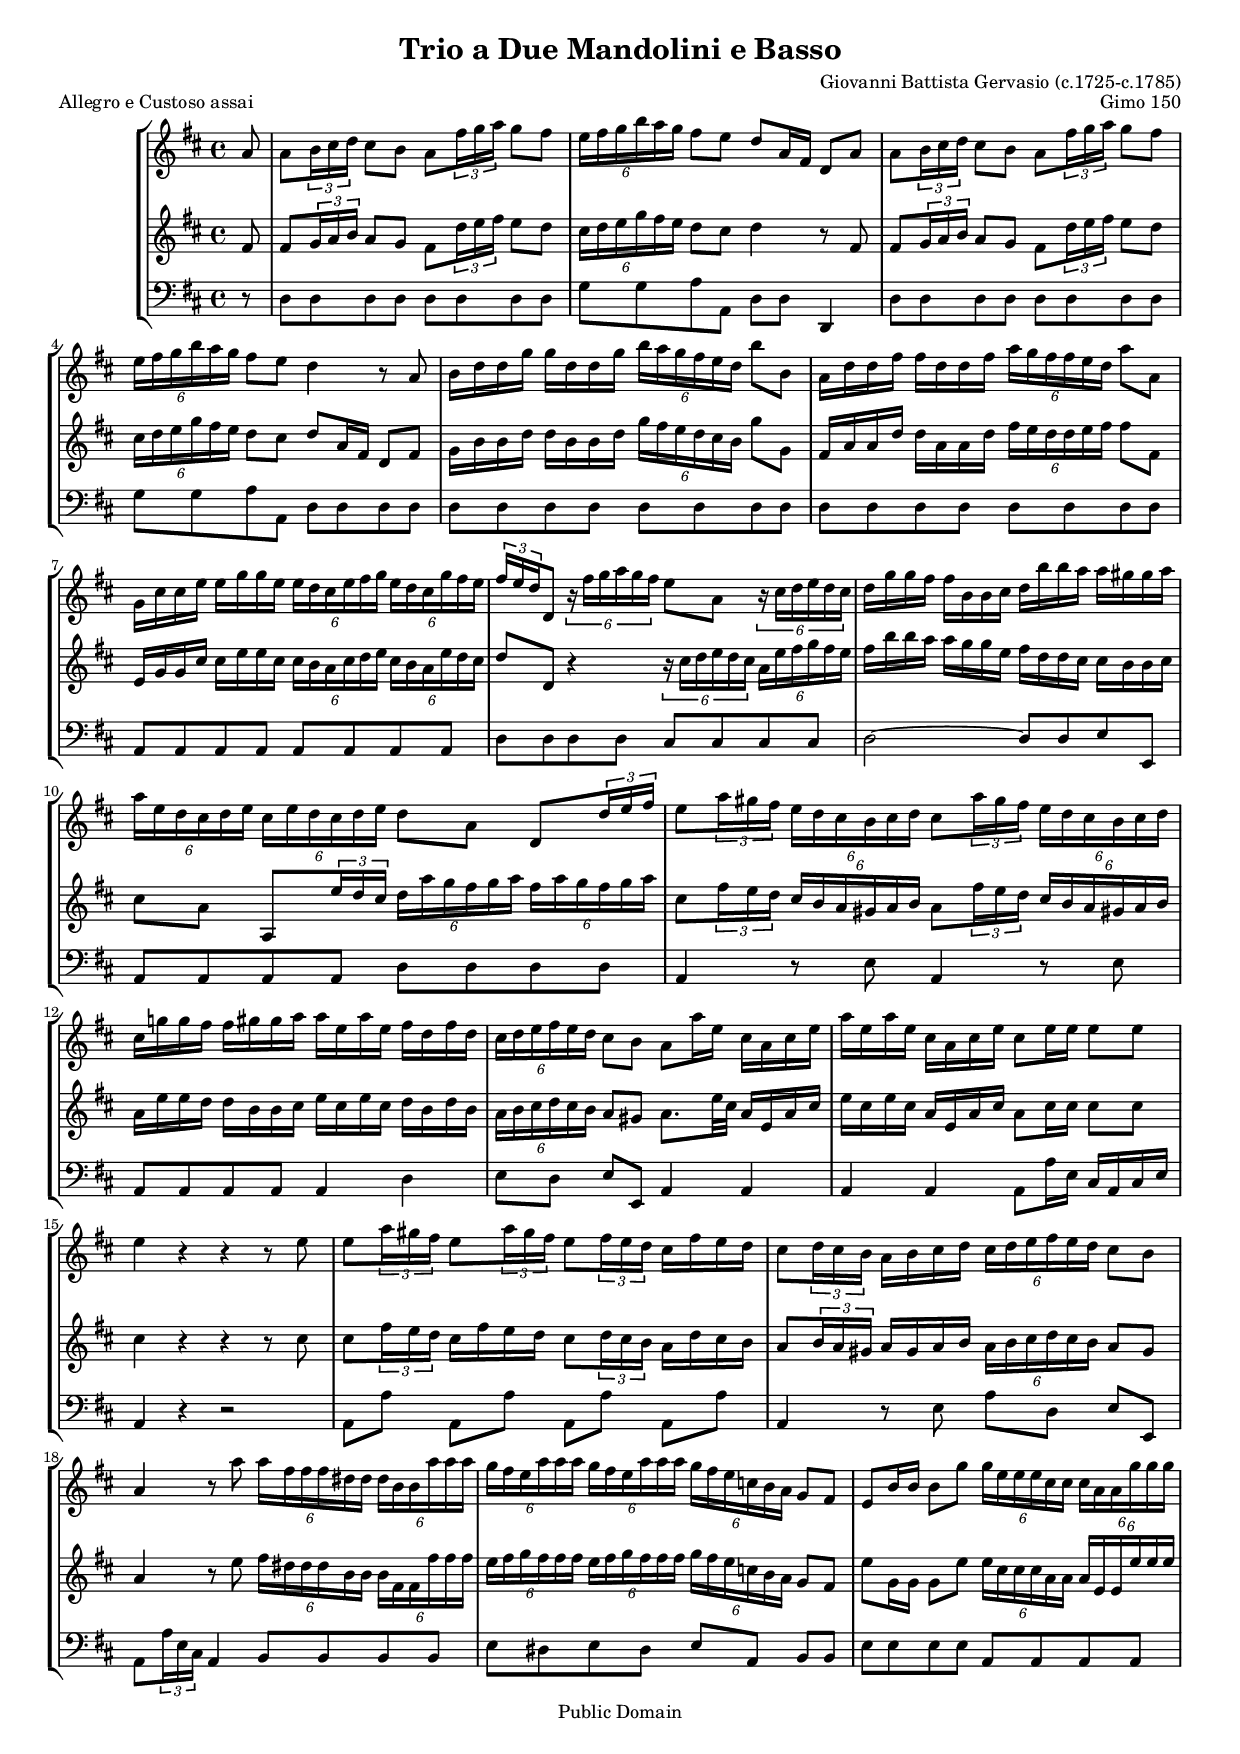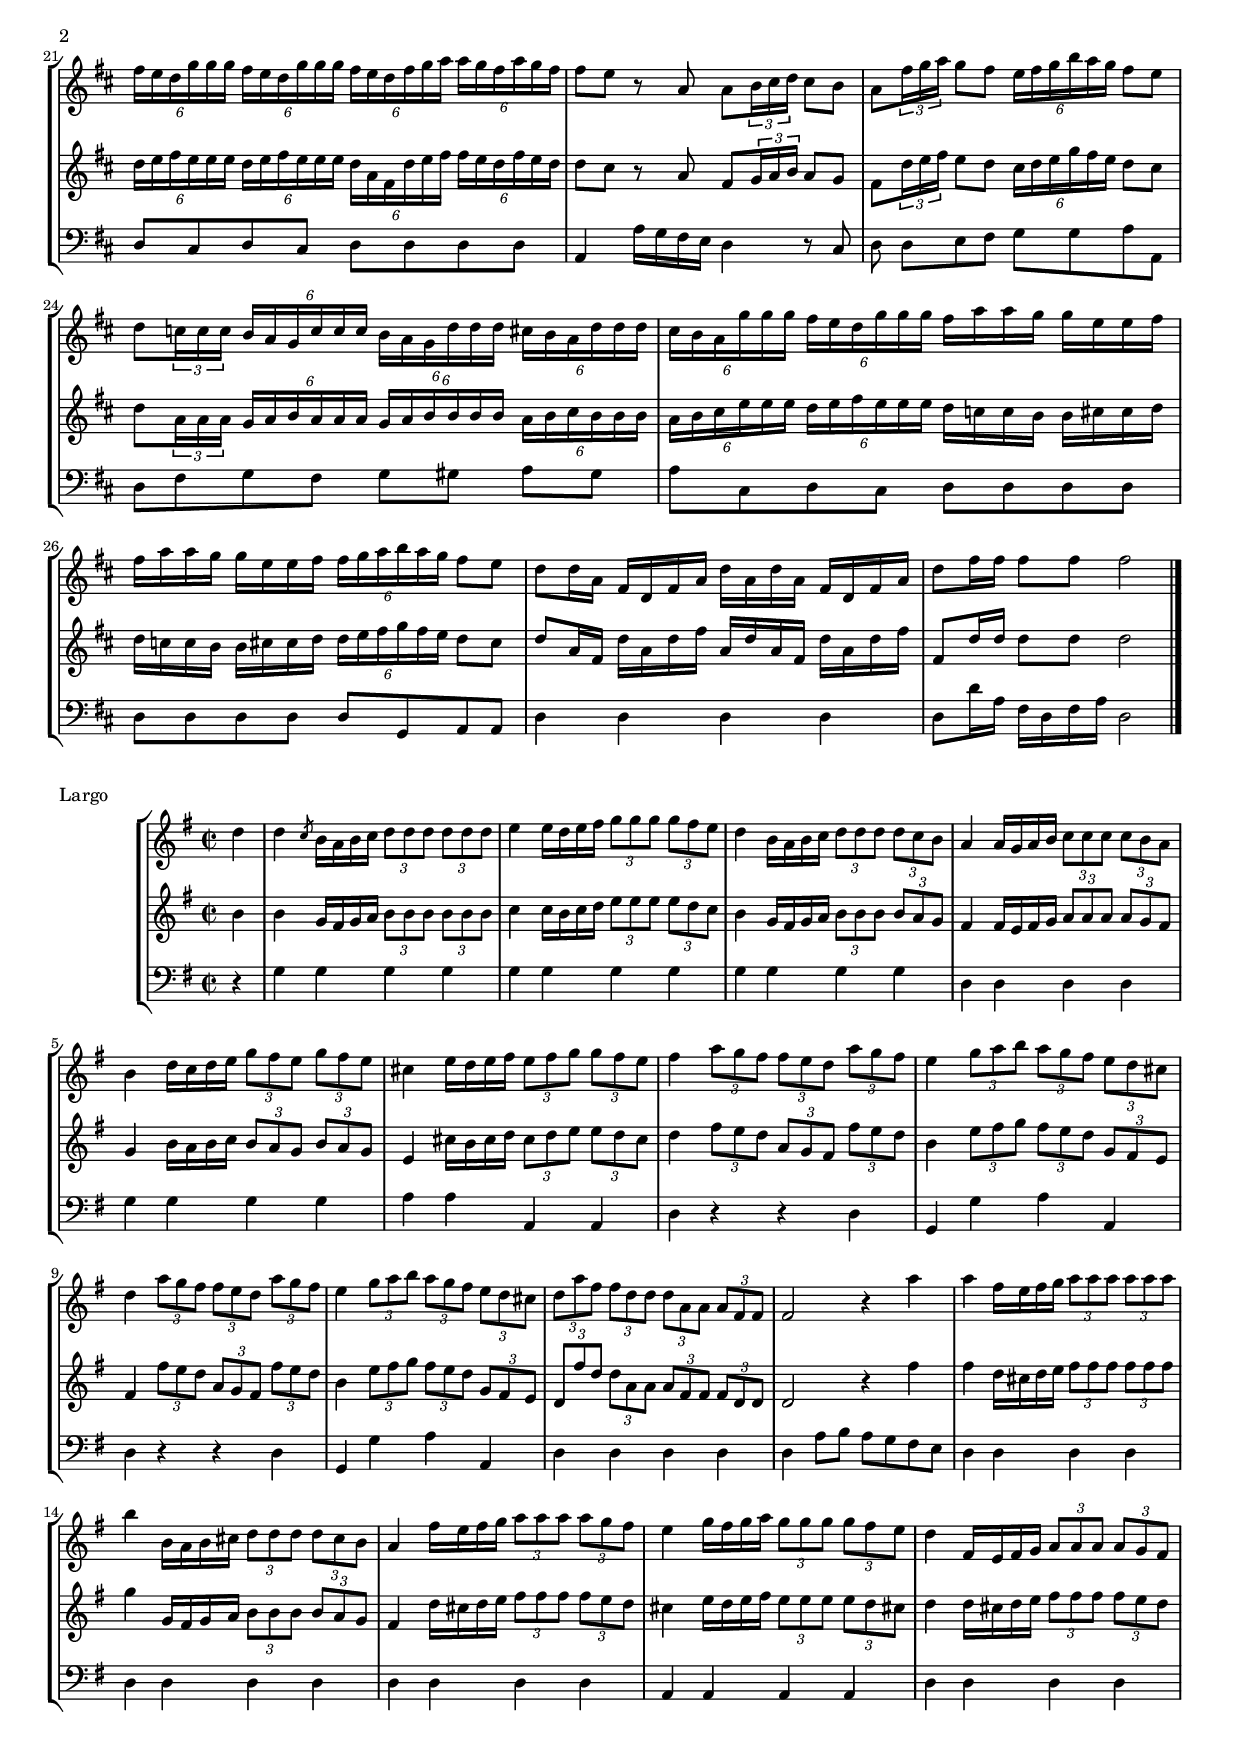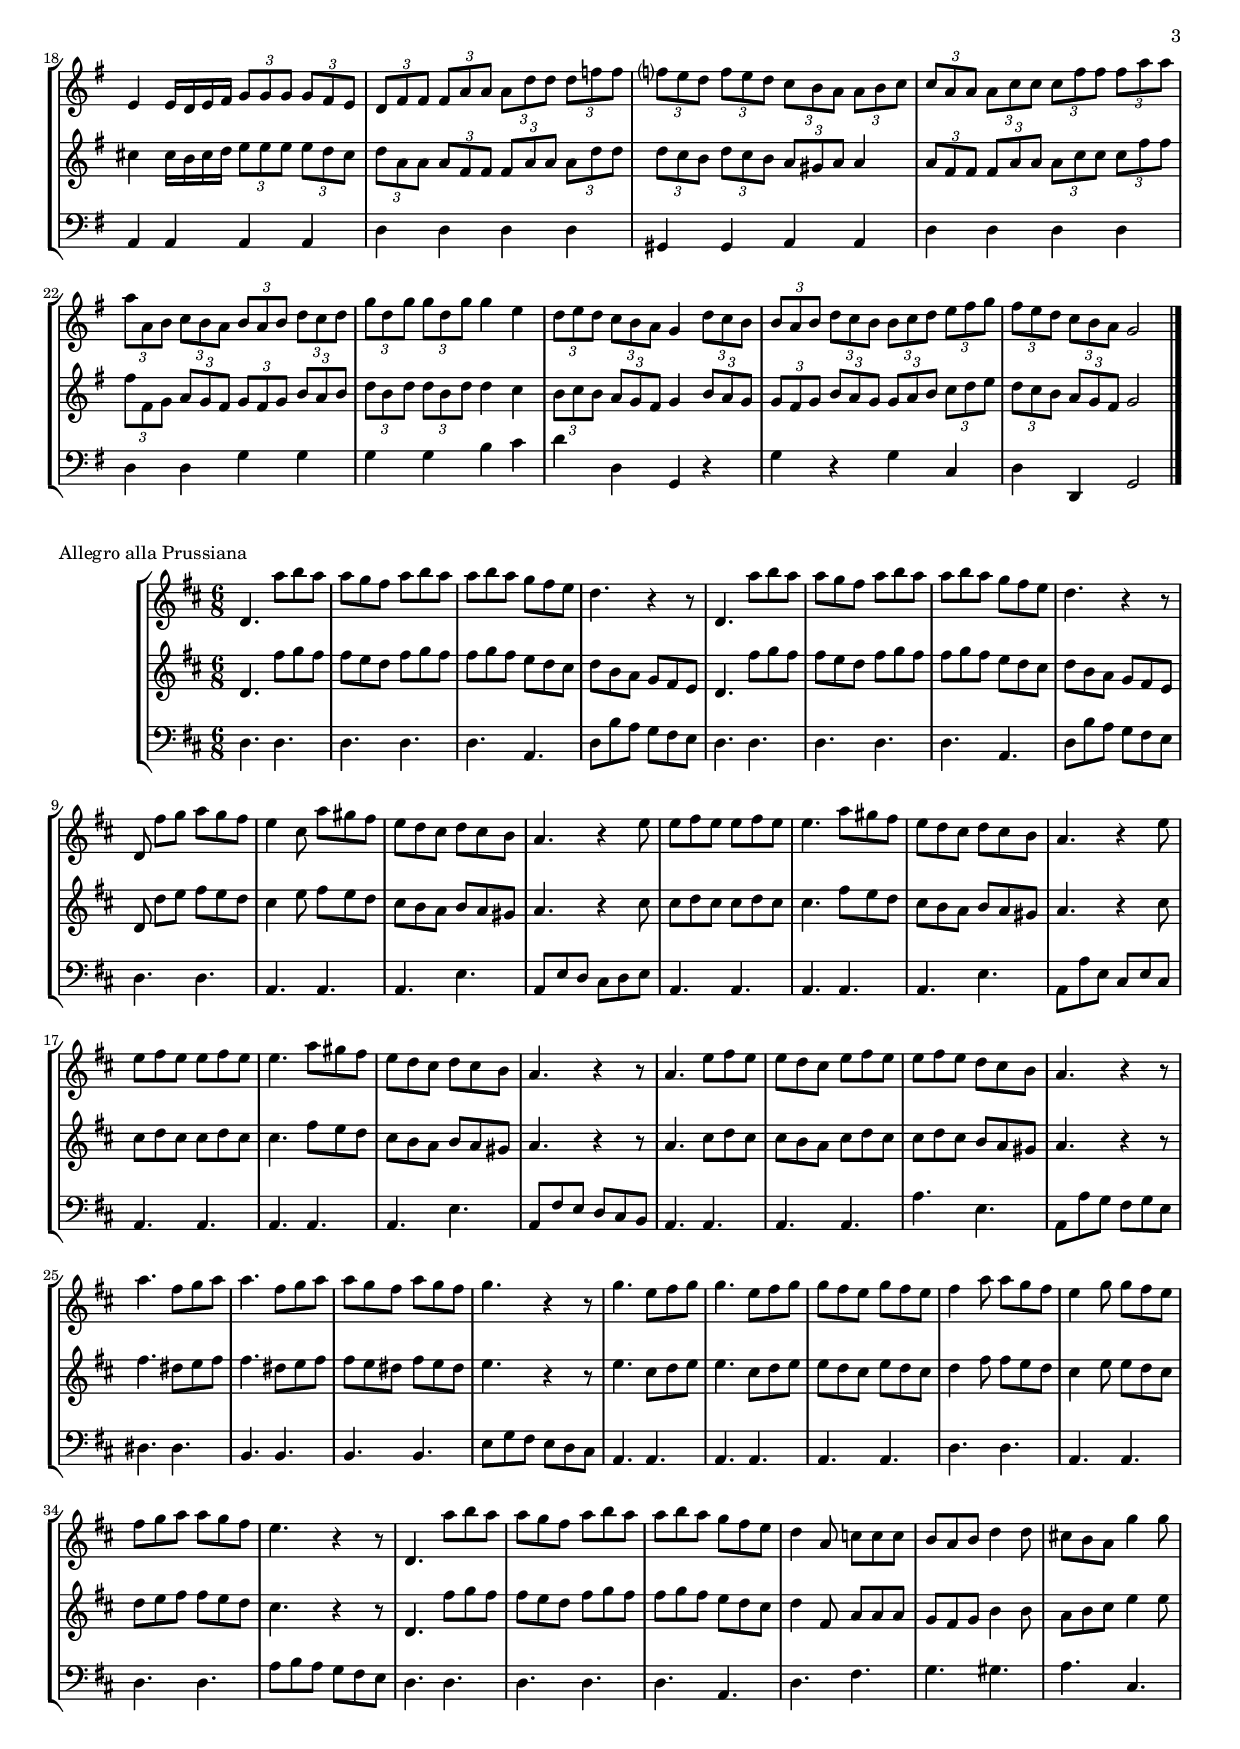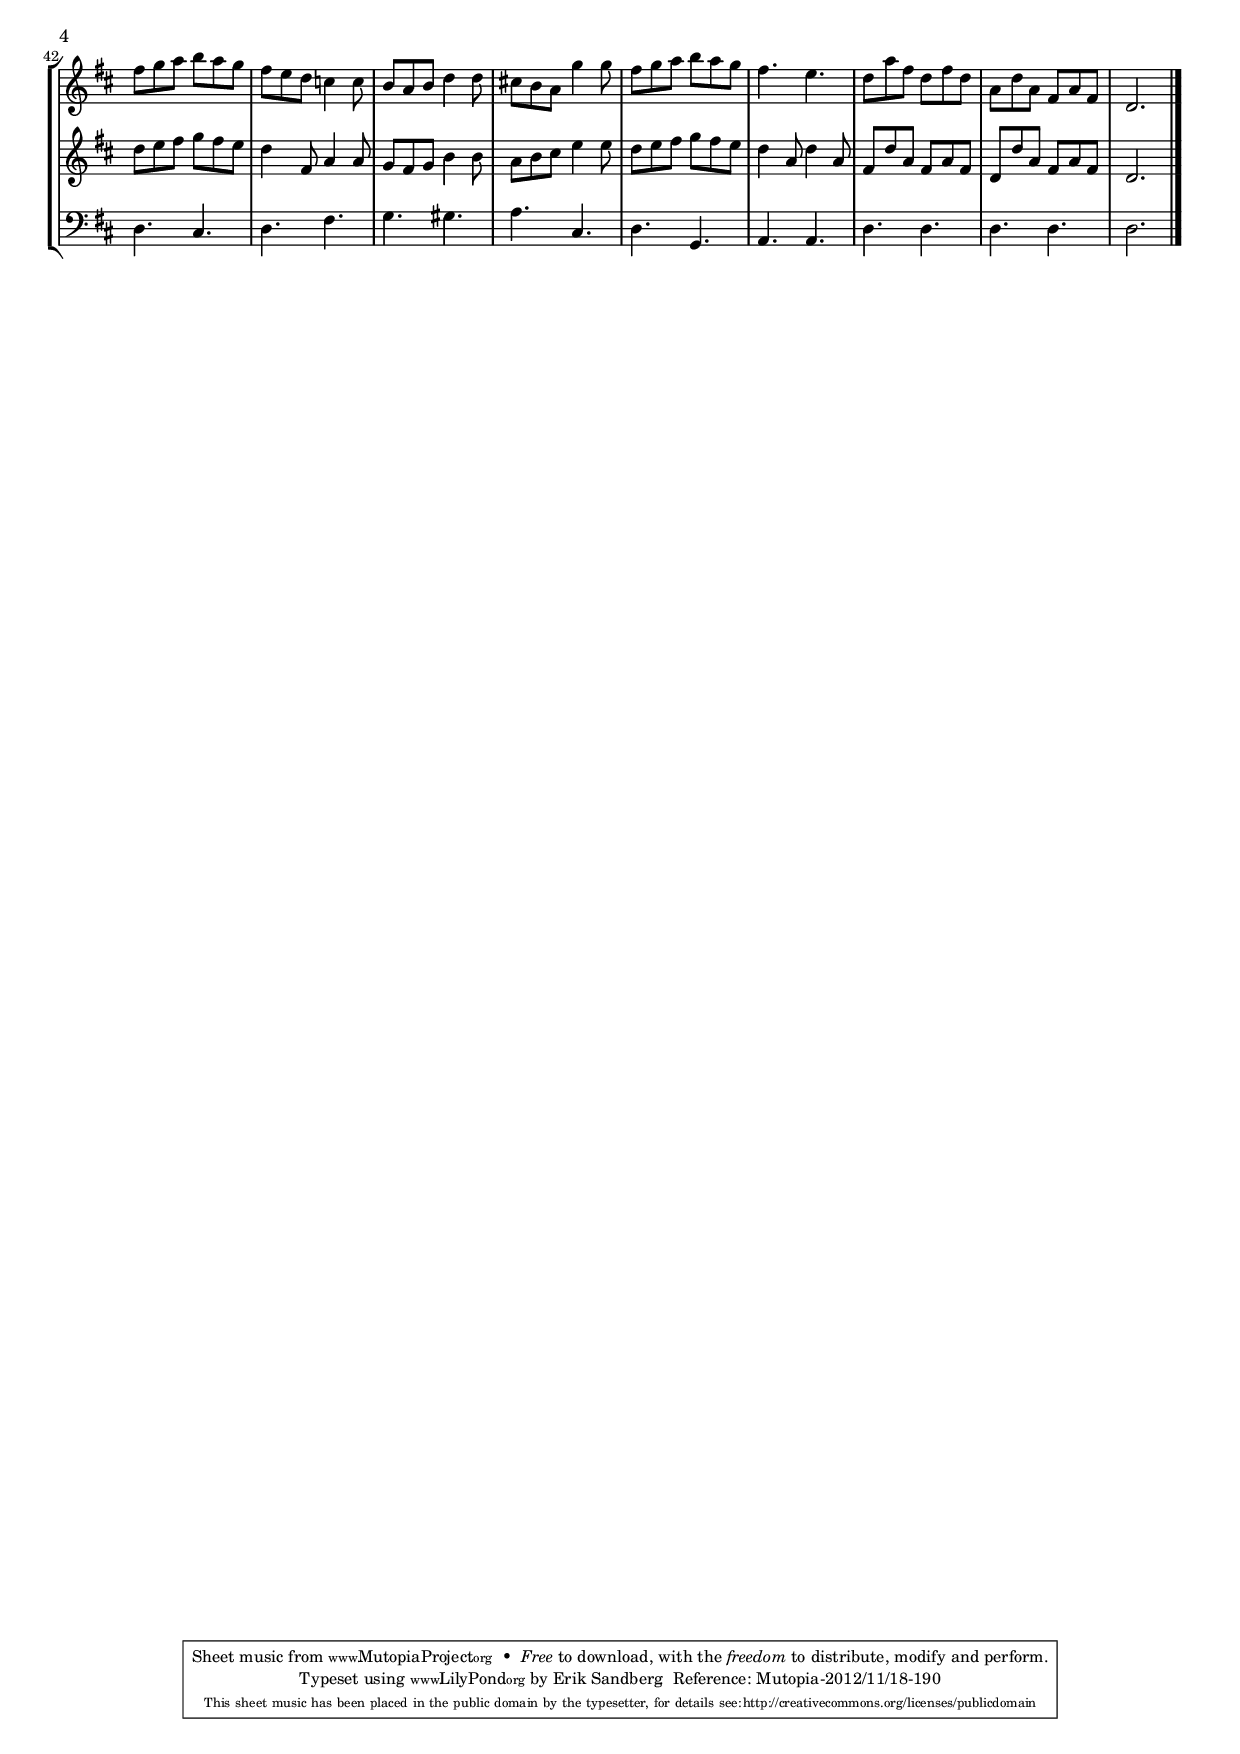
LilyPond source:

\version "2.16.0"

% Contains the full score.
Instrument = ""
\version "2.16.0"

\header {
  title = "Trio a Due Mandolini e Basso"
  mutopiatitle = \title
  composer = "Giovanni Battista Gervasio (c.1725-c.1785)"
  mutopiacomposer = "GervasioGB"
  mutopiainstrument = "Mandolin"
  date = "c.1760"
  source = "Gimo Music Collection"
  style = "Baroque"
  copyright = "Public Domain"
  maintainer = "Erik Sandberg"
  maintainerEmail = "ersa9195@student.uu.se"
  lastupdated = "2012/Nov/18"
  instrument = \Instrument

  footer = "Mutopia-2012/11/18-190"
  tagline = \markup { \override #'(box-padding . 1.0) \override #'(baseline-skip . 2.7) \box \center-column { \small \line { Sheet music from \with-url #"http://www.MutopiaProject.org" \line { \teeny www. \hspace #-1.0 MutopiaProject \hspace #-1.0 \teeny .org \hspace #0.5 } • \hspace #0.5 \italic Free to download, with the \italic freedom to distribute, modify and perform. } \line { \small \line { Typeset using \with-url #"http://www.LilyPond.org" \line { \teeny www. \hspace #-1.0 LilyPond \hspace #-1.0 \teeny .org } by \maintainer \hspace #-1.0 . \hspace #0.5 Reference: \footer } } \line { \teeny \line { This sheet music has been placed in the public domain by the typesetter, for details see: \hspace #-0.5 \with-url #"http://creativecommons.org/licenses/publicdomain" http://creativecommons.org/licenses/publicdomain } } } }
}

#(set-global-staff-size 16)
\version "2.16.0"

% Allegro e Custoso assai
IMandI =  \relative c'' {
  \clef "treble"
  \set tupletSpannerDuration = #(ly:make-moment 1 4)
  \key d\major
  \time 4/4
%page 9
  \partial 8 a8 |
   a8[ \times 2/3 {b16 cis d]}  cis8[ b]  a[ \times 2/3 {fis'16 g a]}  g8[ fis] |
  \times 4/6 { e16[ fis g b a g]}  fis8[ e] d a16 fis d8 a' |
   a8[ \times 2/3 {b16 cis d]}  cis8[ b]  a[ \times 2/3 {fis'16 g a]}  g8[ fis] |
  \times 4/6 { e16[ fis g b a g]}  fis8[ e] d4 r8 a8 |
  %5
  b16 d d g g d d g \times 4/6 { b[ a g fis e d]}  b'8[ b,] |
  a16 d d fis fis d d fis \times 4/6 { a[ g fis fis e d]}  a'8[ a,] |
  g16 cis cis e e g g e \times 4/6 { e16[ d cis e fis g]  e[ % d instead of e?
    d cis g' fis e]} |
  \times 2/3 { fis16[ e d} d,8] \times 4/6 {r16  fis'16[ g a g fis ]}  e8[ a,]
    \times 4/6 {r16  cis[ d e d cis]} |
  d16 g g fis fis b, b cis d b' b a a gis gis a |
  %10
  \times 4/6 { a16[ e d cis d e]  cis[ e d cis d e]}
     d8[ a]  d,[ \times 2/3 {d'16 e fis]} |
   e8[ \times 2/3 {a16 gis fis]} \times 4/6 { e[ d cis b cis d]}
     cis8[ \times 2/3 {a'16 gis fis]} \times 4/6 { e[ d cis b cis d]} |
  cis16 g'! g fis fis gis gis a a e a e fis d fis d |
  \times 4/6 { cis16[ d e fis e d]}  cis8[ b] a a'16 e cis a cis e |
%page 10
  a16 e a e cis a cis e cis8 e16 e e8 e |
  %15
  e4 r4 r4 r8 e8 |
   e8[ \times 2/3 {a16 gis fis]}  e8[ \times 2/3 {a16 gis fis]}
     e8[ \times 2/3 {fis16 e d]} cis16 fis e d |
   cis8[ \times 2/3 {d16 cis b]} a16 b cis d
    \times 4/6 { cis[ d e fis e d]}  cis8[ b] |
  a4 r8 a'8 \times 4/6 { a16[ fis fis fis dis dis]  dis[ b b a' a a]} |
  \times 4/6 { g[ fis e a a a]  g[ fis e a a a]  g[ fis e c b a]}  g8[ fis] |
  %20
  e8 b'16 b b8 g' \times 4/6 { g16[ e e e cis cis]  cis[ a a g' g g]} |
  \times 4/6 { fis[ e d g g g]  fis[ e d g g g]  fis[ e d fis g a]  a[ g fis a g fis]} |
  fis8 e r a,  a[ \times 2/3 {b16 cis d]}  cis8[ b] |
   a8[ \times 2/3 {fis'16 g a]}  g8[ fis8] \times 4/6 { e16[ fis g b a g]}  fis8[ e] |
   d[ \times 2/3 {c16 c c]} \times 4/6 { b[ a g c c c]  b[ a g d' d d]  cis[ b a d d d] |
  %25
   cis[ b a g' g g]  fis[ e d g g g]}  fis16[ a a g]  g[ e e fis] |
   fis16[ a a g]  g16[ e e fis] \times 4/6 { fis16[ g a b a g]}  fis8[ e] |
  d8 d16 a fis d fis a d a d a fis d fis a |
  d8 fis16 fis fis8 fis fis2
  \bar "|."
}

\version "2.16.0"

% Allegro e Custoso assai

IMandII =  \relative c' {
  \clef "treble"
  \set tupletSpannerDuration = #(ly:make-moment 1 4)
  \key d\major
  \time 4/4
%page 16
  \partial 8 fis8 |
   fis8[ \times 2/3 {g16 a b]}  a8[ g]  fis[ \times 2/3 {d'16 e fis]}  e8[ d] |
  \times 4/6 { cis16[ d e g fis e]}  d8[ cis] d4 r8 fis,8 |
   fis8[ \times 2/3 {g16 a b]}  a8[ g]  fis[ \times 2/3 {d'16 e fis]}  e8[ d] |
  %4
  \times 4/6 { cis16[ d e g fis e]}  d8[ cis] d a16 fis d8 fis |
  g16 b b d d b b d \times 4/6 { g16[ fis e d cis b]}  g'8[ g,] |
  fis16 a a d d a a d \times 4/6 { fis16[ e d d e fis]}  fis8[ fis,] |
  e16 g g cis cis e e cis \times 4/6 { cis16[ b a cis d e]  cis[ b a e' d cis]} |
  %8
  d8 d, r4 \times 4/6 {r16  cis'16[ d e d cis]  a[ e' fis g fis e]} |
  fis16 b b a a g g e fis d d cis cis b b cis |
  cis8 a  a,[ \times 2/3 {e''16 d cis]} \times 4/6 { d[ a' g fis g a]  fis[ a g fis g a]} |
   cis,8[ \times 2/3 {fis16 e d]} \times 4/6 { cis[ b a gis a b]}
     a8[ \times 2/3 {fis'16 e d]} \times 4/6 { cis[ b a gis! a b]} |
  %12
  a16 e' e d d b b cis e cis e cis d b d b |
  \times 4/6 { a[ b cis d cis b]}  a8[ gis] a8. e'32 cis a16 e a cis |
%page 17
  e16 cis e cis a e a cis a8 cis16 cis cis8 cis |
  cis4 r4 r4 r8 cis8 |
  %16
   cis8[ \times 2/3 {fis16 e d]} cis16 fis e d
     cis8[ \times 2/3 {d16 cis b]} a16 d cis b |
   a8[ \times 2/3 {b16 a gis]} a16 gis a b
    \times 4/6 { a16[ b cis d cis b]}  a8[ gis] |
  a4 r8 e'8 \times 4/6 { fis16[ dis dis dis b b]  b[ fis fis fis' fis fis] |
   e[ fis g fis fis fis]  e[ fis g fis fis fis]  g[ fis e c b a]}  g8[ fis] |
  %20
  e'8 g,16 g g8 e' \times 4/6 { e16[ cis cis cis a a]  a[ e e e' e e]} |
  \times 4/6 { d[ e fis e e e]  d[ e fis e e e]  d[ a fis d' e fis]  fis[ e d fis e d]} |
  d8 cis r8 a8  fis[ \times 2/3 {g16 a b]}  a8[ g] |
   fis[ \times 2/3 {d'16 e fis]}  e8[ d] \times 4/6 { cis16[ d e g fis e]}  d8[ cis] |
  %24
   d8[ \times 2/3 {a16 a a]} \times 4/6 { g[ a b a a a]  g[ a b b b b]  a[ b cis b b b] |
   a[ b cis e e e]  d[ e fis e e e]} d16 c c b b cis cis d |
  d c c b b cis cis d \times 4/6 { d[ e fis g fis e]}  d8[ cis] |
  d8 a16 fis d' a d fis a, d a fis d' a d fis |
  fis,8 d'16 d d8 d d2
  \bar "|."
}

\version "2.16.0"

IBasso =  \relative c {
  \clef "bass"
  \key d\major
  \time 4/4
%page 2
  \partial 8 r8 |
  d8 d d d d d d d |
  g g a a, d d d,4 |
  d'8 d d d d d d d |
  %4
  g g a a, d d d d |
  d d d d d d d d |
  d d d d d d d d |
  a a a a a a a a |
  %8
  d d d d cis cis cis cis |
  d2 ~ d8 d e e, |
  a a a a d d d d |
  a4 r8 e'8 a,4 r8 e'8 |
  %12
  a,8 a a a a4 d |
   e8[ d]  e[ e,] a4 a |
  a a a8 a'16 e cis a cis e |
  a,4 r4 r2 |
  %16
   a8[ a']  a,[ a']  a,[ a']  a,[ a'] |
  a,4 r8 e'8  a[ d,]  e[ e,] |
   a[ \times 2/3 {a'16 e cis]} a4 b8 b b b |
  e dis e dis
%page 3
     e[ a,]  b[ b] |
  %20
  e e e e a, a a a |
  d cis d cis d d d d |
  a4 a'16 g fis e d4 r8 cis8 |
  d8  d[ e fis] g g a a, |
  %24
  d fis g fis  g[ gis]  a[ gis] |
  a cis, d cis d d d d |
  d d d d d g, a a |
  d4 d d d |
  d8 d'16 a fis d fis a d,2
  \bar "|."
}

\version "2.16.0"

IIMandI =  \relative c'' {
  \clef "treble"
  \set tupletSpannerDuration = #(ly:make-moment 1 4)
  \key g\major
  \time 2/2
%page 11
  \partial 4 d4 |
  d \slashedGrace c8 b16 a b c \times 2/3 { d8[ d d]  d[ d d]} |
  e4 e16 d e fis \times 2/3 { g8[ g g]  g[ fis e]} |
  d4 b16 a b c \times 2/3 { d8[ d d]  d[ c b]} |
  %4
  a4 a16 g a b \times 2/3 { c8[ c c]  c[ b a]} |
  b4 d16 c d e \times 2/3 { g8[ fis e]  g[ fis e]} |
  cis4 e16 d e fis \times 2/3 { e8[ fis g]  g[ fis e]} |
  fis4 \times 2/3 { a8[ g fis]  fis[ e d]  a'[ g fis]} |
  %8
  e4 \times 2/3 { g8[ a b]  a[ g fis]  e[ d cis]} |
  d4 \times 2/3 { a'8[ g fis]  fis[ e d]  a'[ g fis]} |
  e4 \times 2/3 { g8[ a b]  a[ g fis]  e[ d cis]} |
  \times 2/3 { d8[ a' fis]  fis[ d d]  d[ a a]  a[ fis fis]} |
  %12
  fis2 r4 a'4 |
  a4 fis16 e fis g \times 2/3 { a8[ a a]  a[ a a]} |
%page 12
  b4 b,16 a b cis \times 2/3 { d8[ d d]  d[ cis b]} |
  a4 fis'16 e fis g \times 2/3 { a8[ a a]  a[ g fis]} |
  %16
  e4 g16 fis g a \times 2/3 { g8[ g g]  g[ fis e]} |
  d4 fis,16 e fis g \times 2/3 { a8[ a a]  a[ g fis]} |
  e4 e16 d e fis \times 2/3 { g8[ g g]  g[ fis e]} |
  \times 2/3 { d[ fis fis]  fis[ a a]  a[ d d]  d[ f f]} |
  %20
  \times 2/3 { f?[ e d]  f[ e d]  c[ b a]  a[ b c]} |
  \times 2/3 { c[ a a]  a[ c c]  c[ fis fis]  fis[ a a]} |
  \times 2/3 { a[ a, b]  c[ b a]  b[ a b]  d[ c d]} |
  \times 2/3 { g[ d g]  g[ d g]} g4 e |
  %24
  \times 2/3 { d8[ e d]  c[ b a]} g4 \times 2/3 { d'8[ c b]} |
  \times 2/3 { b[ a b]  d[ c b]  b[ c d]  e[ fis g]} |
  \times 2/3 { fis[ e d]  c[ b a]} g2
  \bar "|."
}

\version "2.16.0"

IIMandII =  \relative c'' {
  \clef "treble"
  \set tupletSpannerDuration = #(ly:make-moment 1 4)
  \key g\major
  \time 2/2
%page 18
  \partial 4 b4 |
  b4 g16 fis g a \times 2/3 { b8[ b b]  b[ b b]} |
  c4 c16 b c d \times 2/3 { e8[ e e]  e[ d c]} |
  b4 g16 fis g a \times 2/3 { b8[ b b]  b[ a g]} |
  %4
  fis4 fis16 e fis g \times 2/3 { a8[ a a]  a[ g fis]} |
  g4 b16 a b c \times 2/3 { b8[ a g]  b[ a g]} |
  e4 cis'16 b cis d \times 2/3 { cis8[ d e]  e[ d cis]} |
  d4 \times 2/3 { fis8[ e d]  a[ g fis]  fis'[ e d]} |
  %8
  b4 \times 2/3 { e8[ fis g]  fis[ e d]  g,[ fis e]} |
  fis4 \times 2/3 { fis'8[ e d]  a[ g fis]  fis'[ e d]} |
  b4 \times 2/3 { e8[ fis g]  fis[ e d]  g,[ fis e]} |
  \times 2/3 { d8[ fis' d]  d[ a a]  a[ fis fis]  fis[ d d]} |
  %12
  d2
%page 19
    r4 fis'4 |
  fis d16 cis d e \times 2/3 { fis8[ fis fis]  fis[ fis fis]} |
  g4 g,16 fis g a \times 2/3 { b8[ b b]  b[ a g]} |
  fis4 d'16 cis d e \times 2/3 { fis8[ fis fis]  fis[ e d]} |
  %16
  cis4 e16 d e fis \times 2/3 { e8[ e e]  e[ d cis!]} |
  d4 d16 cis d e \times 2/3 { fis8[ fis fis]  fis[ e d]} |
  cis4 cis16 b cis d \times 2/3 { e8[ e e]  e[ d cis]} |
  \times 2/3 { d8[ a a]  a[ fis fis]  fis[ a a]  a[ d d]} |
  %20
  \times 2/3 { d[ c b]  d[ c b]  a[ gis a]} a4 |
  \times 2/3 { a8[ fis fis]  fis[ a a]  a[ c c]  c[ fis fis]} |
  \times 2/3 { fis[ fis, g]  a[ g fis]  g[ fis g]  b[ a b]} |
  \times 2/3 { d[ b d]  d[ b d]} d4 c |
  %24
  \times 2/3 { b8[ c b]  a[ g fis]} g4 \times 2/3 { b8[ a g]} |
  \times 2/3 { g[ fis g]  b[ a g]  g[ a b]  c[ d e]} |
  \times 2/3 { d[ c b]  a[ g fis]} g2 % the g2 was e2 in the manuscript
  \bar "|."
}

\version "2.16.0"

IIBasso =  \relative c {
  \clef "bass"
  \set tupletSpannerDuration = #(ly:make-moment 1 4)
  \key g\major
  \time 2/2
%page 4
  \partial 4 r4 |
  g'4 g g g |
  g g g g |
  g g g g |
  %4
  d d d d |
  g g g g |
  a a a, a |
  d r4 r4 d |
  %8
  g, g' a a, |
  d r4 r4 d |
  g, g' a a, |
  d d d d |
  %12
  d a'8 b a g fis e |
  d4 d d d |
  d d d d |
  d d d d |
  %16
  a a a a |
  d d d d |
  a a a a |
  d d d d |
  %20
  gis, gis a a |
  d d d d |
  d d g g |
  g g b c |
  %24
  d d, g, r4 |
  g' r g c, |
  d d, g2 
  \bar "|."
}

\version "2.16.0"

IIIMandI =  \relative c' {
  \clef "treble"
  \key d\major
  \time 6/8
%page 13
  d4. a''8 b a |
  a g fis a b a |
  a b a g fis e |
  %4
  d4. r4 r8 |
  d,4. a''8 b a |
  a g fis a b a |
  a b a g fis e |
  %8
  d4. r4 r8 |
  d,8  fis'[ g] a g fis |
  e4 cis8 a' gis fis |
  e d cis d cis b |
  %12
  a4. r4 e'8 |
  e fis e e fis e |
  e4. a8 gis fis |
  e d cis d cis b |
  %16
  a4. r4 e'8 |
  e fis e e fis e |
  e4. a8 gis fis |
  e d cis d cis b |
  %20
  a4. r4 r8 |
  a4. e'8 fis e |
  e d cis e fis e |
  e fis e d cis b |
  %24
  a4. r4 r8 |
  a'4. fis8 g a |
  a4. fis8 g a |
  a g fis a g fis |
  %28
  g4. r4 r8 |
  g4. e8 fis g |
  g4. e8 fis g |
  g fis e g fis e |
  %32
  fis4 a8
% page 14
    a g fis |
  e4 g8 g fis e |
  fis g a a g fis |
  e4. r4 r8 |
  %36
  d,4. a''8 b a |
  a g fis a b a |
  a b a g fis e |
  d4 a8 c c c |
  %40
  b a b d4 d8 |
  cis! b a g'4 g8 |
  fis g a b a g |
  fis e d c4 c8 |
  %44
  b a b d4 d8 |
  cis! b a g'4 g8 |
  fis g a b a g |
  fis4. e |
  %48
  d8 a' fis d fis d |
  a d a fis a fis |
  d2.
  \bar "|."
}

\version "2.16.0"

IIIMandII =  \relative c' {
  \clef "treble"  
  \key d\major
  \time 6/8
%page 20
  d4. fis'8 g fis |
  fis e d fis g fis |
  fis g fis e d cis |
  %4
  d b a g fis e |
  d4. fis'8 g fis |
  fis e d fis g fis |
  fis g fis e d cis |
  %8
  d b a g fis e |
  d8  d'[ e] fis e d |
  cis4 e8 fis e d |
  cis b a b a gis |
  %12
  a4. r4 cis8 |
  cis d cis cis d cis |
  cis4. fis8 e d |
  cis b a b a gis |
  %16
  a4. r4 cis8 |
  cis d cis cis d cis |
  cis4. fis8 e d |
  cis b a b a gis |
  %20
  a4. r4 r8 |
  a4. cis8 d cis |
  cis b a cis d cis | % the last eighth was b in manuscript
  cis d cis b a gis |
  %24
  a4. r4 r8 |
  fis'4. dis8 e fis |
  fis4. dis8 e fis |
  fis e dis fis e dis |
  %28
  e4. r4 r8 |
%page 21
  e4. cis8 d e |
  e4. cis8 d e |
  e d cis e d cis |
  %32
  d4 fis8 fis e d |
  cis4 e8 e d cis |
  d e fis fis e d |
  cis4. r4 r8 |
  %36
  d,4. fis'8 g fis |
  fis e d fis g fis |
  fis g fis e d cis |
  d4 fis,8 a a a |
  %40
  g fis g b4 b8 |
  a b cis e4 e8 |
  d e fis g fis e |
  d4 fis,8 a4 a8 |
  %44
  g fis g b4 b8 |
  a b cis e4 e8 |
  d e fis g fis e |
  d4 a8 d4 a8 |
  %48
  fis d' a fis a fis |
  d d' a fis a fis |
  d2.
  \bar "|."
}

\version "2.16.0"

IIIBasso =  \relative c {
  \clef "bass"
  \key d\major
  \time 6/8
%page 6
  d4. d |
  d d |
  d a |
  % 4
  d8 b' a g fis e |
  d4. d |
  d d |
  d a |
  %8
  d8 b' a g fis e |
  d4. d | a a | a e' |
  %12
  a,8 e' d cis d e |
  a,4. a | a a | a e' |
  %16
  a,8 a' e cis e cis |
  a4. a | a a | a e' |
  %20
  a,8 fis' e d cis b |
  a4. a | a a | a' e |
  %24
  a,8 a' g fis g e |
  dis4. dis | b b | b b |
  %28
  e8 g fis e d cis |
  a4. a | a a | a a |
  %32
  d d | a a | d d |
  a'8 b a g fis e |
  %36
  d4. d | d d | d a | d fis |
  %40
  g gis | a cis, | d cis | d fis |
  %44
  g gis | a cis, | d g, | a a |
  %48
  d d | d d | d2. 
  \bar "|."
}


\score {
  \context StaffGroup <<
    \context Staff = A \IMandI
    \context Staff = B \IMandII
    \context Staff = C \IBasso
  >>
  \layout {}
  
  \midi {
    \tempo 4 = 60
    }


  \header {piece = "Allegro e Custoso assai" opus = "Gimo 150"}
}

\score {
  \context StaffGroup <<
    \context Staff = A \IIMandI
    \context Staff = B \IIMandII
    \context Staff = C \IIBasso
  >>
  \layout {}
  
  \midi {
    \tempo 4 = 60
    }


  \header {piece = "Largo" }
}

\score {
  \context StaffGroup <<
    \context Staff = A \IIIMandI
    \context Staff = B \IIIMandII
    \context Staff = C \IIIBasso
  >>
  \layout {}
  
  \midi {
    \tempo 4 = 144
    }


  \header {piece = "Allegro alla Prussiana" }
}
